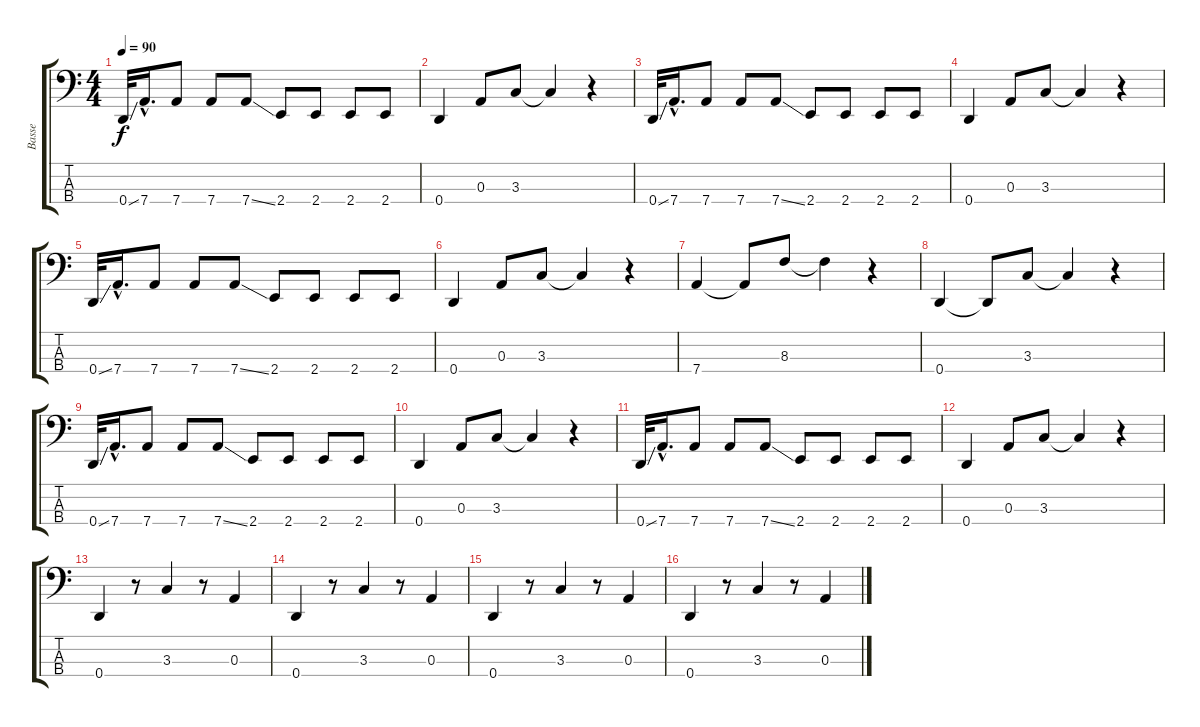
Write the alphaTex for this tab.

\track ("Basse" "Basse") {instrument electricbassfinger}
\staff {score tabs}
\tuning (G2 D2 A1 D1) {hide}
\ts (4 4)
\tempo 90
\clef f4
\ks c
0.4{ss}.32{dy f} 7.4{hac}.16{d} 7.4.8 7.4.8 7.4{ss}.8 2.4.8 2.4.8 2.4.8 2.4.8 |
0.4.4 0.3.8 3.3.8 3.3{t}.4 r.4 |
0.4{ss}.32 7.4{hac}.16{d} 7.4.8 7.4.8 7.4{ss}.8 2.4.8 2.4.8 2.4.8 2.4.8 |
0.4.4 0.3.8 3.3.8 3.3{t}.4 r.4 |
0.4{ss}.32 7.4{hac}.16{d} 7.4.8 7.4.8 7.4{ss}.8 2.4.8 2.4.8 2.4.8 2.4.8 |
0.4.4 0.3.8 3.3.8 3.3{t}.4 r.4 |
7.4.4 7.4{t}.8 8.3.8 8.3{t}.4 r.4 |
0.4.4 0.4{t}.8 3.3.8 3.3{t}.4 r.4 |
0.4{ss}.32 7.4{hac}.16{d} 7.4.8 7.4.8 7.4{ss}.8 2.4.8 2.4.8 2.4.8 2.4.8 |
0.4.4 0.3.8 3.3.8 3.3{t}.4 r.4 |
0.4{ss}.32 7.4{hac}.16{d} 7.4.8 7.4.8 7.4{ss}.8 2.4.8 2.4.8 2.4.8 2.4.8 |
0.4.4 0.3.8 3.3.8 3.3{t}.4 r.4 |
0.4.4 r.8 3.3.4 r.8 0.3.4 |
0.4.4 r.8 3.3.4 r.8 0.3.4 |
0.4.4 r.8 3.3.4 r.8 0.3.4 |
0.4.4 r.8 3.3.4 r.8 0.3.4
